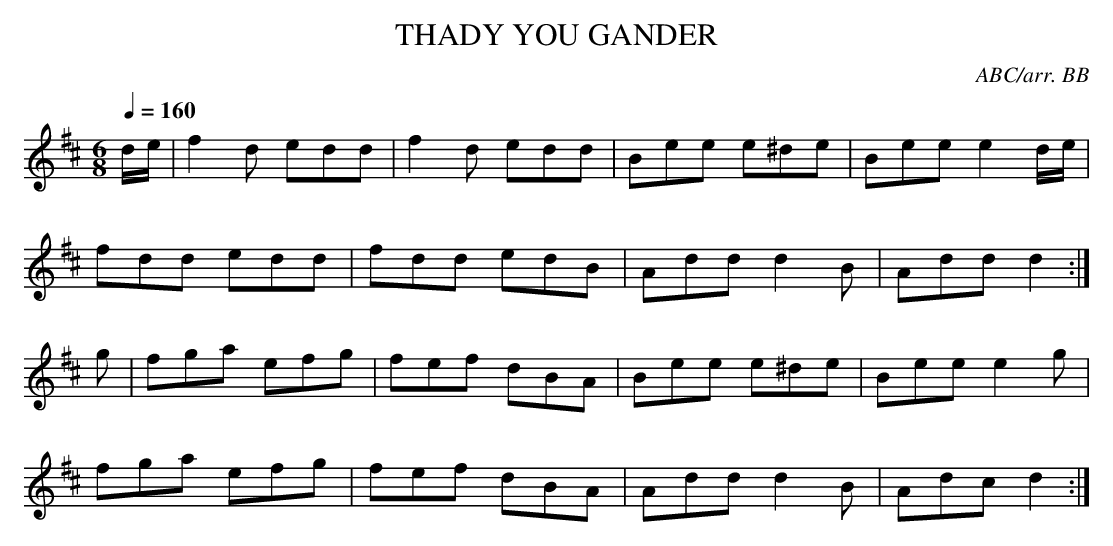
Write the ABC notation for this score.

X:1
T:THADY YOU GANDER
C:ABC/arr. BB
M:6/8
L:1/8
Q:1/4=160
K:D
d/e/|f2d edd|f2d edd|Bee e^de|Bee e2d/e/|
fdd edd|fdd edB|Add d2B|Add d2 :|
g|fga efg|fef dBA|Bee e^de |Bee e2g|
fga efg|fef dBA|Add d2B|Adc d2 :|
